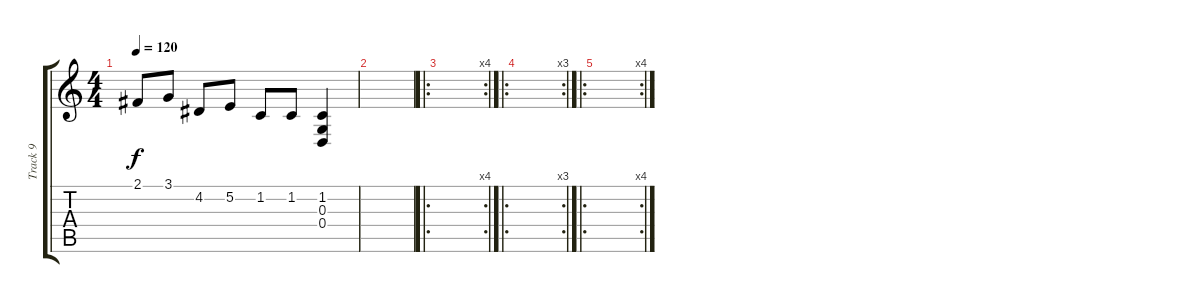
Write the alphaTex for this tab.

\track ("Track 9" "Track 9") {instrument brightacousticpiano}
\staff {score tabs}
\tuning (E4 B3 G3 D3 A2 E2) {hide}
\ts (4 4)
\tempo 120
\clef g2
\ks c
2.1.8{dy f} 3.1.8 4.2.8 5.2.8 1.2.8 1.2.8 (1.2 0.3 0.4).4 |
|
\ro
\rc 4
|
\ro
\rc 3
|
\ro
\rc 4
